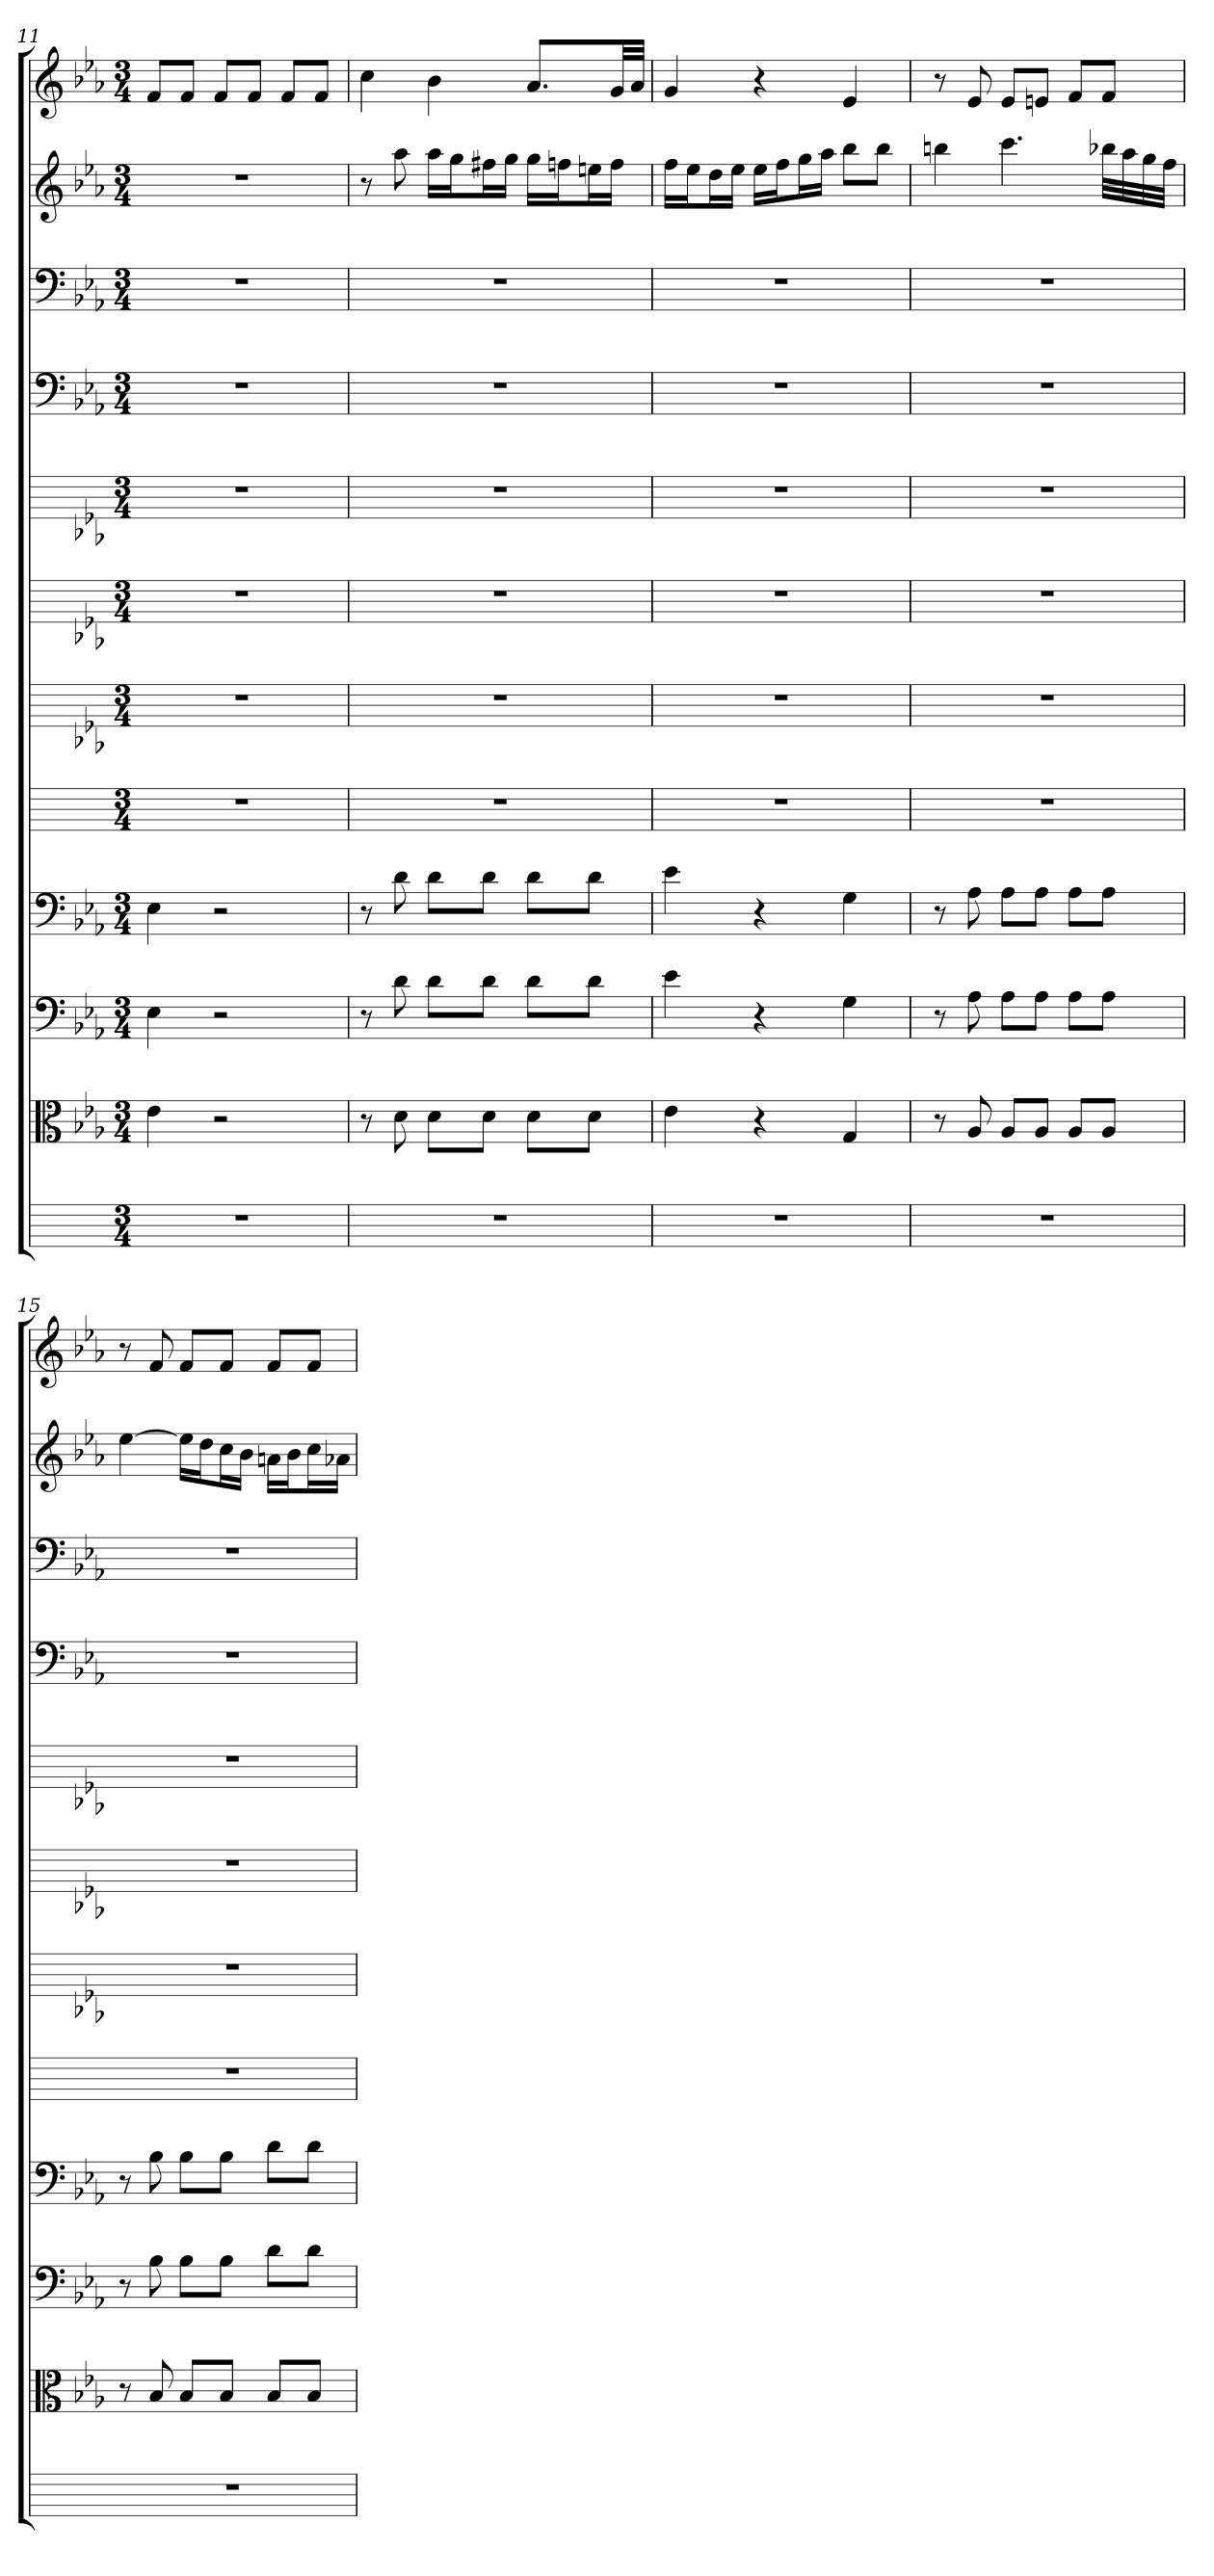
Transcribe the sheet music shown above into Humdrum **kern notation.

**kern	**kern	**kern	**kern	**kern	**kern	**kern	**kern	**kern	**kern	**kern	**kern
*part12	*part11	*part10	*part9	*part8	*part7	*part6	*part5	*part4	*part3	*part2	*part1
*staff12	*staff11	*staff10	*staff9	*staff8	*staff7	*staff6	*staff5	*staff4	*staff3	*staff2	*staff1
*	*clefC3	*clefF4	*clefF4	*	*	*	*	*clefF4	*clefF4	*	*
*k[]	*k[b-e-a-]	*k[b-e-a-]	*k[b-e-a-]	*k[]	*k[b-e-a-]	*k[b-e-a-]	*k[b-e-a-]	*k[b-e-a-]	*k[b-e-a-]	*k[b-e-a-]	*k[b-e-a-]
*M3/4	*M3/4	*M3/4	*M3/4	*M3/4	*M3/4	*M3/4	*M3/4	*M3/4	*M3/4	*M3/4	*M3/4
=11	=11	=11	=11	=11	=11	=11	=11	=11	=11	=11	=11
2.r	4e-	4E-	4E-	2.r	2.r	2.r	2.r	2.r	2.r	2.r	8fL
.	.	.	.	.	.	.	.	.	.	.	8fJ
.	2r	2r	2r	.	.	.	.	.	.	.	8fL
.	.	.	.	.	.	.	.	.	.	.	8fJ
.	.	.	.	.	.	.	.	.	.	.	8fL
.	.	.	.	.	.	.	.	.	.	.	8fJ
=12	=12	=12	=12	=12	=12	=12	=12	=12	=12	=12	=12
2.r	8r	8r	8r	2.r	2.r	2.r	2.r	2.r	2.r	8r	4cc
.	8d	8d	8d	.	.	.	.	.	.	8aa-	.
.	8d\L	8d\L	8d\L	.	.	.	.	.	.	16aa-LL	4b-
.	.	.	.	.	.	.	.	.	.	16ggJ	.
.	8d\J	8d\J	8d\J	.	.	.	.	.	.	16ff#XL	.
.	.	.	.	.	.	.	.	.	.	16ggJJ	.
.	8d\L	8d\L	8d\L	.	.	.	.	.	.	16ggLL	8.a-L
.	.	.	.	.	.	.	.	.	.	16ffnJ	.
.	8d\J	8d\J	8d\J	.	.	.	.	.	.	16eenL	.
.	.	.	.	.	.	.	.	.	.	16ffJJ	32gLL
.	.	.	.	.	.	.	.	.	.	.	32a-JJJ
=13	=13	=13	=13	=13	=13	=13	=13	=13	=13	=13	=13
2.r	4e-	4e-	4e-	2.r	2.r	2.r	2.r	2.r	2.r	16ffLL	4g
.	.	.	.	.	.	.	.	.	.	16ee-J	.
.	.	.	.	.	.	.	.	.	.	16ddL	.
.	.	.	.	.	.	.	.	.	.	16ee-JJ	.
.	4r	4r	4r	.	.	.	.	.	.	16ee-LL	4r
.	.	.	.	.	.	.	.	.	.	16ffJ	.
.	.	.	.	.	.	.	.	.	.	16ggL	.
.	.	.	.	.	.	.	.	.	.	16aa-JJ	.
.	4G	4G	4G	.	.	.	.	.	.	8bb-L	4e-
.	.	.	.	.	.	.	.	.	.	8bb-J	.
=14	=14	=14	=14	=14	=14	=14	=14	=14	=14	=14	=14
2.r	8r	8r	8r	2.r	2.r	2.r	2.r	2.r	2.r	4bbn	8r
.	8A-	8A-	8A-	.	.	.	.	.	.	.	8e-
.	8A-/L	8A-\L	8A-\L	.	.	.	.	.	.	4.ccc	8e-L
.	8A-/J	8A-\J	8A-\J	.	.	.	.	.	.	.	8enJ
.	8A-/L	8A-\L	8A-\L	.	.	.	.	.	.	.	8fL
.	8A-/J	8A-\J	8A-\J	.	.	.	.	.	.	32bb-XLLL	8fJ
.	.	.	.	.	.	.	.	.	.	32aa-	.
.	.	.	.	.	.	.	.	.	.	32gg	.
.	.	.	.	.	.	.	.	.	.	32ffJJJ	.
=15	=15	=15	=15	=15	=15	=15	=15	=15	=15	=15	=15
2.r	8r	8r	8r	2.r	2.r	2.r	2.r	2.r	2.r	[4ee-	8r
.	8B-	8B-	8B-	.	.	.	.	.	.	.	8f
.	8B-/L	8B-\L	8B-\L	.	.	.	.	.	.	16ee-LL]	8fL
.	.	.	.	.	.	.	.	.	.	16ddJ	.
.	8B-/J	8B-\J	8B-\J	.	.	.	.	.	.	16ccL	8fJ
.	.	.	.	.	.	.	.	.	.	16b-JJ	.
.	8B-/L	8d\L	8d\L	.	.	.	.	.	.	16anLL	8fL
.	.	.	.	.	.	.	.	.	.	16b-J	.
.	8B-/J	8d\J	8d\J	.	.	.	.	.	.	16ccL	8fJ
.	.	.	.	.	.	.	.	.	.	16a-XJJ	.
=	=	=	=	=	=	=	=	=	=	=	=
*-	*-	*-	*-	*-	*-	*-	*-	*-	*-	*-	*-
